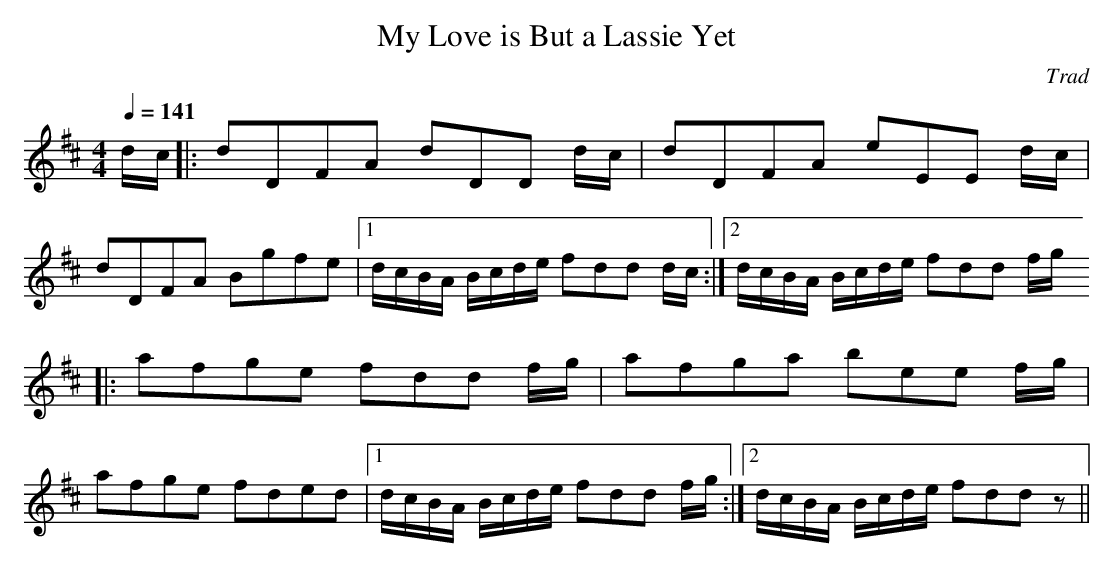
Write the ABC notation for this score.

X:1
T:My Love is But a Lassie Yet
C:Trad
M:4/4
L:1/8
Q:1/4=141
K:D
d/2c/2|:dDFA dDD d/2c/2|dDFA eEE  d/2c/2|
dDFA Bgfe|1 d/2c/2B/2A/2 B/2c/2d/2e/2 fdd d/2c/2 \
:|2 d/2c/2B/2A/2 B/2c/2d/2e/2 fdd f/2g/2
|:afge fdd  f/2g/2| afga bee f/2g/2|
afge fded|1 d/2c/2B/2A/2 B/2c/2d/2e/2 fdd f/2g/2 \
:|2 d/2c/2B/2A/2 B/2c/2d/2e/2 fdd z ||
